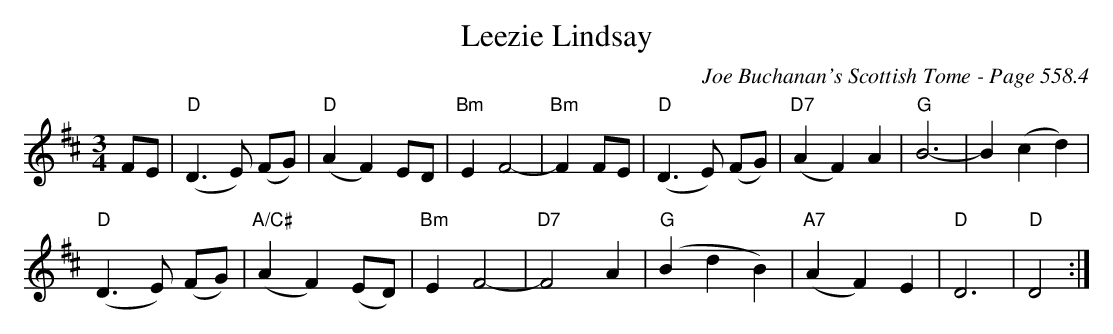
X:1
T:Leezie Lindsay
C:Joe Buchanan's Scottish Tome - Page 558.4
L:1/4
M:3/4
K:D
F/E/ | "D"(D>E) (F/G/) | "D"(A F) E/D/ | "Bm"E F2- | "Bm"F F/E/ | "D"(D>E) (F/G/) | "D7"(A F) A | "G"B3- | B (c d) |
"D"(D>E) (F/G/) | "A/C#"(A F) (E/D/) | "Bm"E F2- | "D7"F2 A | "G"(B d B) | "A7"(A F) E | "D"D3 | "D"D2 :|
